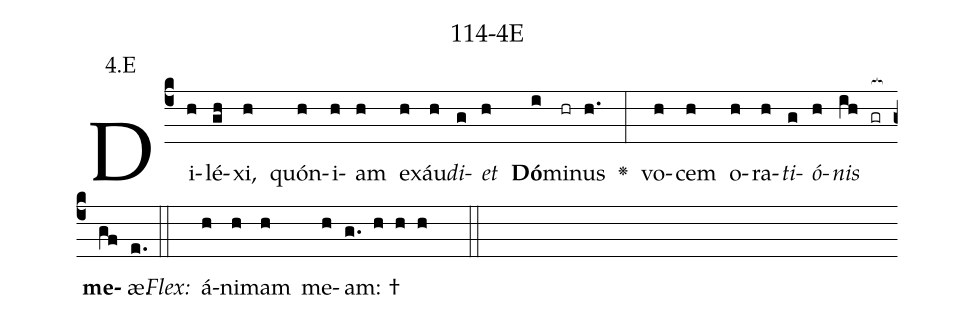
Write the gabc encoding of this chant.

name: 114-4E;
annotation: 4.E;
%%
(c4)Di(h)lé(gh)xi,(h) quón(h)i(h)am(h) ex(h)áu(h)<i>di</i>(g)<i>et</i>(h) <b>Dó</b>(i)mi(hr)nus(h.) <v>\greheightstar</v>(:) vo(h)cem(h) o(h)ra(h)<i>ti</i>(g)<i>ó</i>(h)<i>nis</i>(ih gr[ocb:1{]) <b>me</b>(gf[ocb:0}])æ.(e.) (::)
<i>Flex:</i>()  á(h)ni(h)mam(h) me(h)am: †(g. h h h  ::)

%E(h) u(g) o(h) u(ih) a(gf) e.(e.) (::)
